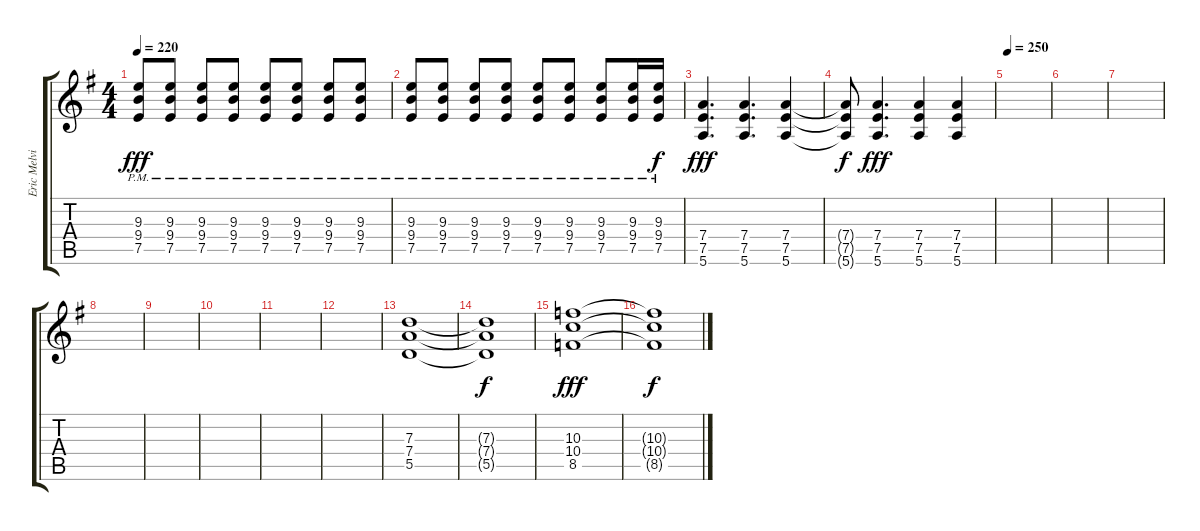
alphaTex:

\track ("Eric Melvin" "Eric Melvi") {instrument overdrivenguitar}
\staff {score tabs}
\tuning (E4 B3 G3 D3 A2 E2) {hide}
\ts (4 4)
\tempo 220
\clef g2
\ks eminor
(9.3{pm} 9.4{pm} 7.5{pm}).8{dy fff} (9.3{pm} 9.4{pm} 7.5{pm}).8 (9.3{pm} 9.4{pm} 7.5{pm}).8 (9.3{pm} 9.4{pm} 7.5{pm}).8 (9.3{pm} 9.4{pm} 7.5{pm}).8 (9.3{pm} 9.4{pm} 7.5{pm}).8 (9.3{pm} 9.4{pm} 7.5{pm}).8 (9.3{pm} 9.4{pm} 7.5{pm}).8 |
(9.3{pm} 9.4{pm} 7.5{pm}).8 (9.3{pm} 9.4{pm} 7.5{pm}).8 (9.3{pm} 9.4{pm} 7.5{pm}).8 (9.3{pm} 9.4{pm} 7.5{pm}).8 (9.3{pm} 9.4{pm} 7.5{pm}).8 (9.3{pm} 9.4{pm} 7.5{pm}).8 (9.3{pm} 9.4{pm} 7.5{pm}).8 (9.3{pm} 9.4{pm} 7.5{pm}).16 (9.3{pm} 9.4{pm} 7.5{pm}).16{dy f} |
(7.4 7.5 5.6).4{d dy fff} (7.4 7.5 5.6).4{d} (7.4 7.5 5.6).4 |
(7.4{t} 7.5{t} 5.6{t}).8{dy f} (7.4 7.5 5.6).4{d dy fff} (7.4 7.5 5.6).4 (7.4 7.5 5.6).4 |
\tempo 250
|
|
|
|
|
|
|
|
(7.3 7.4 5.5).1 |
(7.3{t} 7.4{t} 5.5{t}).1{dy f} |
(10.3 10.4 8.5).1{dy fff} |
(10.3{t} 10.4{t} 8.5{t}).1{dy f}
